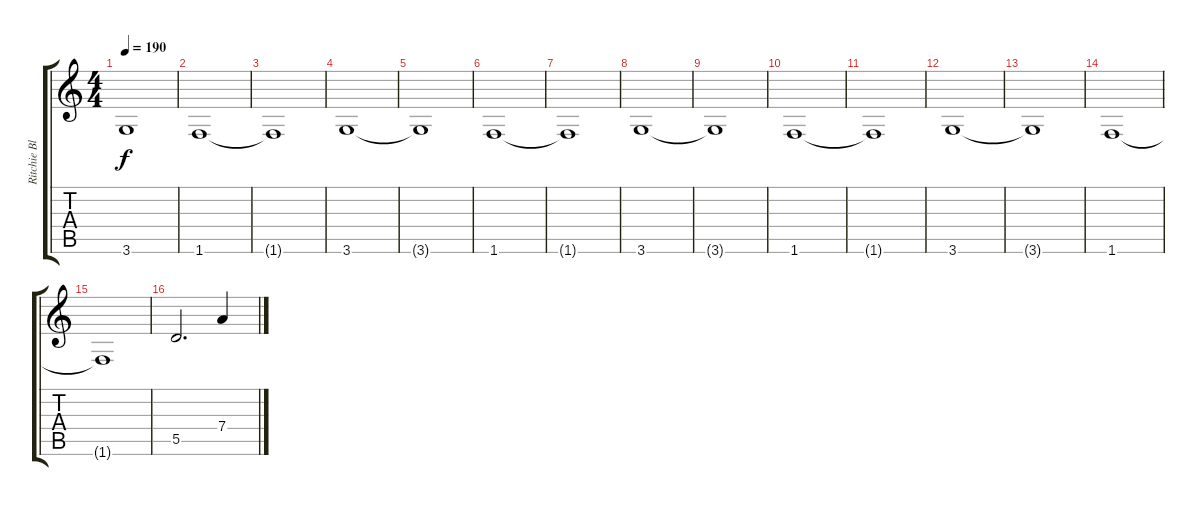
\track ("Ritchie Blackmore" "Ritchie Bl") {instrument overdrivenguitar}
\staff {score tabs}
\tuning (E4 B3 G3 D3 A2 E2) {hide}
\ts (4 4)
\tempo 190
\clef g2
\ks c
3.6{t}.1{dy f} |
1.6.1 |
1.6{t}.1 |
3.6.1 |
3.6{t}.1 |
1.6.1 |
1.6{t}.1 |
3.6.1 |
3.6{t}.1 |
1.6.1 |
1.6{t}.1 |
3.6.1 |
3.6{t}.1 |
1.6.1 |
1.6{t}.1 |
5.5.2{d} 7.4.4
